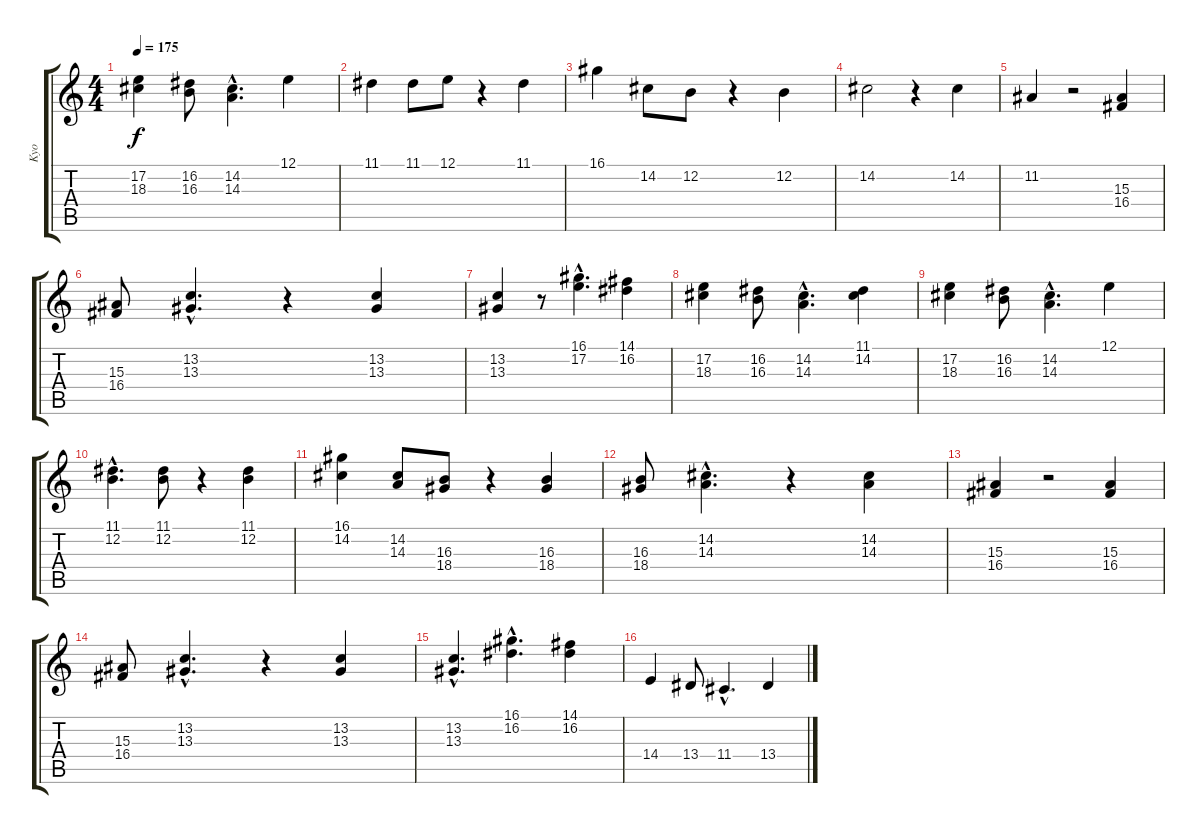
\track ("Kyo" "Kyo") {instrument altosax}
\staff {score tabs}
\tuning (E4 B3 G3 D3 A2 E2) {hide}
\ts (4 4)
\tempo 175
\clef g2
\ks c
(17.2 18.3).4{dy f} (16.2 16.3).8 (14.2{hac} 14.3{hac}).4{d} 12.1.4 |
11.1.4 11.1.8 12.1.8 r.4 11.1.4 |
16.1.4 14.2.8 12.2.8 r.4 12.2.4 |
14.2.2 r.4 14.2.4 |
11.2.4 r.2 (15.3 16.4).4 |
(15.3 16.4).8 (13.2{hac} 13.3{hac}).4{d} r.4 (13.2 13.3).4 |
(13.2 13.3).4 r.8 (16.1{hac} 17.2{hac}).4{d} (14.1 16.2).4 |
(17.2 18.3).4 (16.2 16.3).8 (14.2{hac} 14.3{hac}).4{d} (11.1 14.2).4 |
(17.2 18.3).4 (16.2 16.3).8 (14.2{hac} 14.3{hac}).4{d} 12.1.4 |
(11.1{hac} 12.2{hac}).4{d} (11.1 12.2).8 r.4 (11.1 12.2).4 |
(16.1 14.2).4 (14.2 14.3).8 (16.3 18.4).8 r.4 (16.3 18.4).4 |
(16.3 18.4).8 (14.2{hac} 14.3{hac}).4{d} r.4 (14.2 14.3).4 |
(15.3 16.4).4 r.2 (15.3 16.4).4 |
(15.3 16.4).8 (13.2{hac} 13.3{hac}).4{d} r.4 (13.2 13.3).4 |
(13.2{hac} 13.3{hac}).4{d} (16.1{hac} 16.2{hac}).4{d} (14.1 16.2).4 |
14.4.4 13.4.8 11.4{hac}.4{d} 13.4.4
